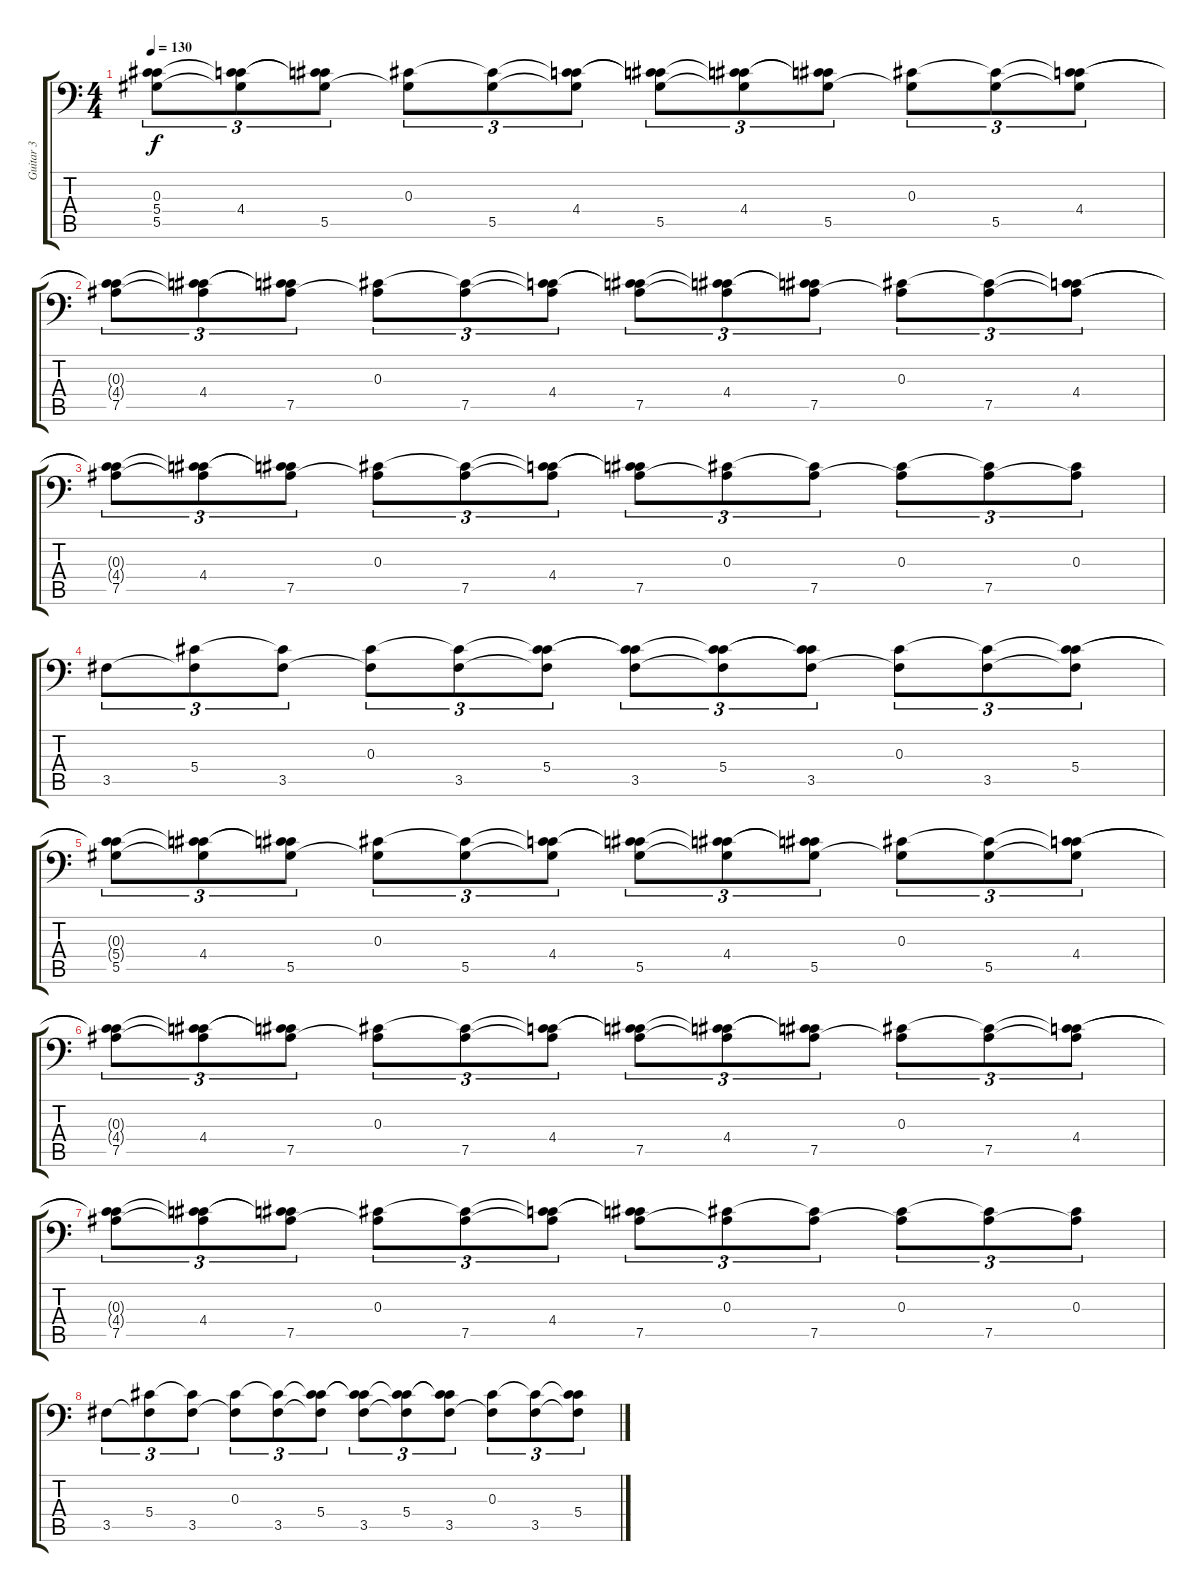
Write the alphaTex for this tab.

\track ("Guitar 3" "Guitar 3") {instrument electricguitarclean}
\staff {score tabs}
\tuning (Bb3 F3 Db3 Ab2 Eb2 Bb1) {hide}
\ts (4 4)
\tempo 130
\clef f4
\ks c
(0.3{t} 5.4{t} 5.5).8{tu (3 2) dy f} (0.3{t} 4.4 5.5{t}).8{tu (3 2)} (0.3{t} 4.4{t} 5.5).8{tu (3 2)} (0.3 5.5{t}).8{tu (3 2)} (0.3{t} 5.5).8{tu (3 2)} (0.3{t} 4.4 5.5{t}).8{tu (3 2)} (0.3{t} 4.4{t} 5.5).8{tu (3 2)} (0.3{t} 4.4 5.5{t}).8{tu (3 2)} (0.3{t} 4.4{t} 5.5).8{tu (3 2)} (0.3 5.5{t}).8{tu (3 2)} (0.3{t} 5.5).8{tu (3 2)} (0.3{t} 4.4 5.5{t}).8{tu (3 2)} |
(0.3{t} 4.4{t} 7.5).8{tu (3 2)} (0.3{t} 4.4 7.5{t}).8{tu (3 2)} (0.3{t} 4.4{t} 7.5).8{tu (3 2)} (0.3 7.5{t}).8{tu (3 2)} (0.3{t} 7.5).8{tu (3 2)} (0.3{t} 4.4 7.5{t}).8{tu (3 2)} (0.3{t} 4.4{t} 7.5).8{tu (3 2)} (0.3{t} 4.4 7.5{t}).8{tu (3 2)} (0.3{t} 4.4{t} 7.5).8{tu (3 2)} (0.3 7.5{t}).8{tu (3 2)} (0.3{t} 7.5).8{tu (3 2)} (0.3{t} 4.4 7.5{t}).8{tu (3 2)} |
(0.3{t} 4.4{t} 7.5).8{tu (3 2)} (0.3{t} 4.4 7.5{t}).8{tu (3 2)} (0.3{t} 4.4{t} 7.5).8{tu (3 2)} (0.3 7.5{t}).8{tu (3 2)} (0.3{t} 7.5).8{tu (3 2)} (0.3{t} 4.4 7.5{t}).8{tu (3 2)} (0.3{t} 4.4{t} 7.5).8{tu (3 2)} (0.3 7.5{t}).8{tu (3 2)} (0.3{t} 7.5).8{tu (3 2)} (0.3 7.5{t}).8{tu (3 2)} (0.3{t} 7.5).8{tu (3 2)} (0.3 7.5{t}).8{tu (3 2)} |
3.5.8{tu (3 2)} (5.4 3.5{t}).8{tu (3 2)} (5.4{t} 3.5).8{tu (3 2)} (0.3 3.5{t}).8{tu (3 2)} (0.3{t} 3.5).8{tu (3 2)} (0.3{t} 5.4 3.5{t}).8{tu (3 2)} (0.3{t} 5.4{t} 3.5).8{tu (3 2)} (0.3{t} 5.4 3.5{t}).8{tu (3 2)} (0.3{t} 5.4{t} 3.5).8{tu (3 2)} (0.3 3.5{t}).8{tu (3 2)} (0.3{t} 3.5).8{tu (3 2)} (0.3{t} 5.4 3.5{t}).8{tu (3 2)} |
(0.3{t} 5.4{t} 5.5).8{tu (3 2)} (0.3{t} 4.4 5.5{t}).8{tu (3 2)} (0.3{t} 4.4{t} 5.5).8{tu (3 2)} (0.3 5.5{t}).8{tu (3 2)} (0.3{t} 5.5).8{tu (3 2)} (0.3{t} 4.4 5.5{t}).8{tu (3 2)} (0.3{t} 4.4{t} 5.5).8{tu (3 2)} (0.3{t} 4.4 5.5{t}).8{tu (3 2)} (0.3{t} 4.4{t} 5.5).8{tu (3 2)} (0.3 5.5{t}).8{tu (3 2)} (0.3{t} 5.5).8{tu (3 2)} (0.3{t} 4.4 5.5{t}).8{tu (3 2)} |
(0.3{t} 4.4{t} 7.5).8{tu (3 2)} (0.3{t} 4.4 7.5{t}).8{tu (3 2)} (0.3{t} 4.4{t} 7.5).8{tu (3 2)} (0.3 7.5{t}).8{tu (3 2)} (0.3{t} 7.5).8{tu (3 2)} (0.3{t} 4.4 7.5{t}).8{tu (3 2)} (0.3{t} 4.4{t} 7.5).8{tu (3 2)} (0.3{t} 4.4 7.5{t}).8{tu (3 2)} (0.3{t} 4.4{t} 7.5).8{tu (3 2)} (0.3 7.5{t}).8{tu (3 2)} (0.3{t} 7.5).8{tu (3 2)} (0.3{t} 4.4 7.5{t}).8{tu (3 2)} |
(0.3{t} 4.4{t} 7.5).8{tu (3 2)} (0.3{t} 4.4 7.5{t}).8{tu (3 2)} (0.3{t} 4.4{t} 7.5).8{tu (3 2)} (0.3 7.5{t}).8{tu (3 2)} (0.3{t} 7.5).8{tu (3 2)} (0.3{t} 4.4 7.5{t}).8{tu (3 2)} (0.3{t} 4.4{t} 7.5).8{tu (3 2)} (0.3 7.5{t}).8{tu (3 2)} (0.3{t} 7.5).8{tu (3 2)} (0.3 7.5{t}).8{tu (3 2)} (0.3{t} 7.5).8{tu (3 2)} (0.3 7.5{t}).8{tu (3 2)} |
3.5.8{tu (3 2)} (5.4 3.5{t}).8{tu (3 2)} (5.4{t} 3.5).8{tu (3 2)} (0.3 3.5{t}).8{tu (3 2)} (0.3{t} 3.5).8{tu (3 2)} (0.3{t} 5.4 3.5{t}).8{tu (3 2)} (0.3{t} 5.4{t} 3.5).8{tu (3 2)} (0.3{t} 5.4 3.5{t}).8{tu (3 2)} (0.3{t} 5.4{t} 3.5).8{tu (3 2)} (0.3 3.5{t}).8{tu (3 2)} (0.3{t} 3.5).8{tu (3 2)} (0.3{t} 5.4 3.5{t}).8{tu (3 2)}
